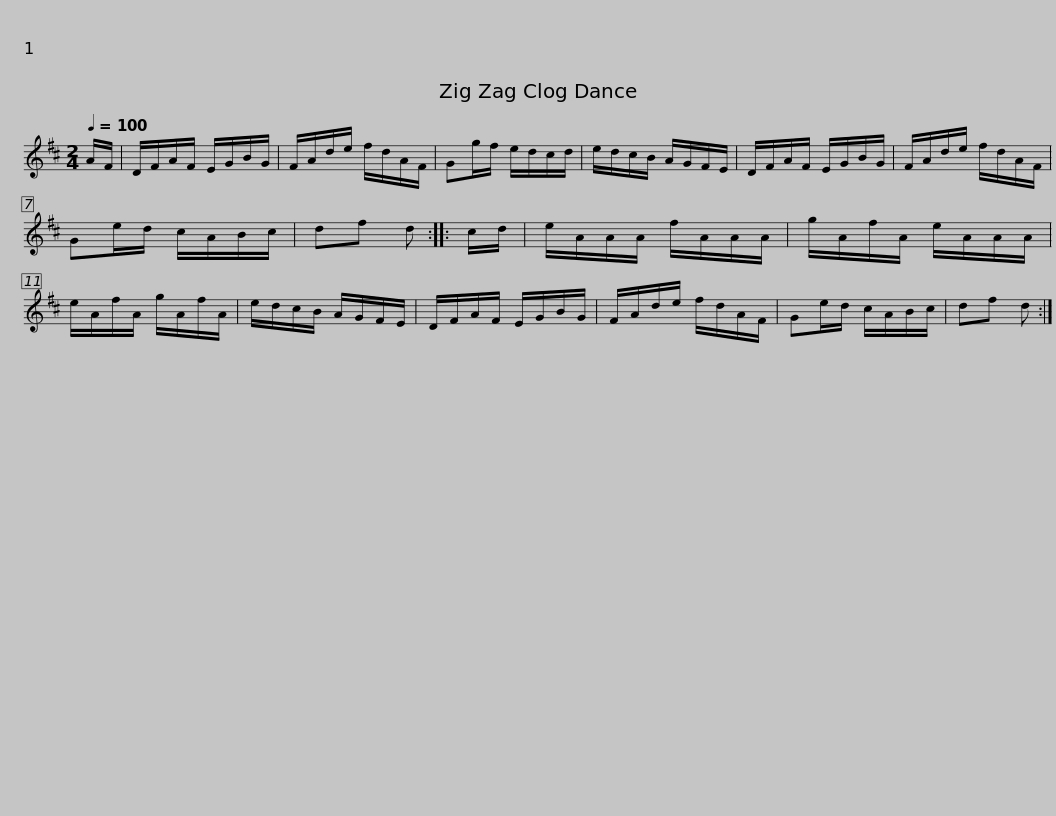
X:1
L:1/8
Q:1/4=100
M:2/4
I:linebreak $
K:none
V:1 treble transpose="8 "
V:1
[K:D] A/F/ | D/F/A/F/ E/G/B/G/ | F/A/d/e/ f/d/A/F/ | Gg/f/ e/d/c/d/ | e/d/c/B/ A/G/F/E/ | %5
 D/F/A/F/ E/G/B/G/ |$ F/A/d/e/ f/d/A/F/ | Ge/d/ c/A/B/c/ | df d :: c/d/ | %10
 e/A/A/A/ f/A/A/A/ | g/A/f/A/ e/A/A/A/ | e/A/f/A/ g/A/f/A/ |$ e/d/c/B/ A/G/F/E/ | D/F/A/F/ E/G/B/G/ | %15
 F/A/d/e/ f/d/A/F/ | Ge/d/ c/A/B/c/ | df d :| %18
